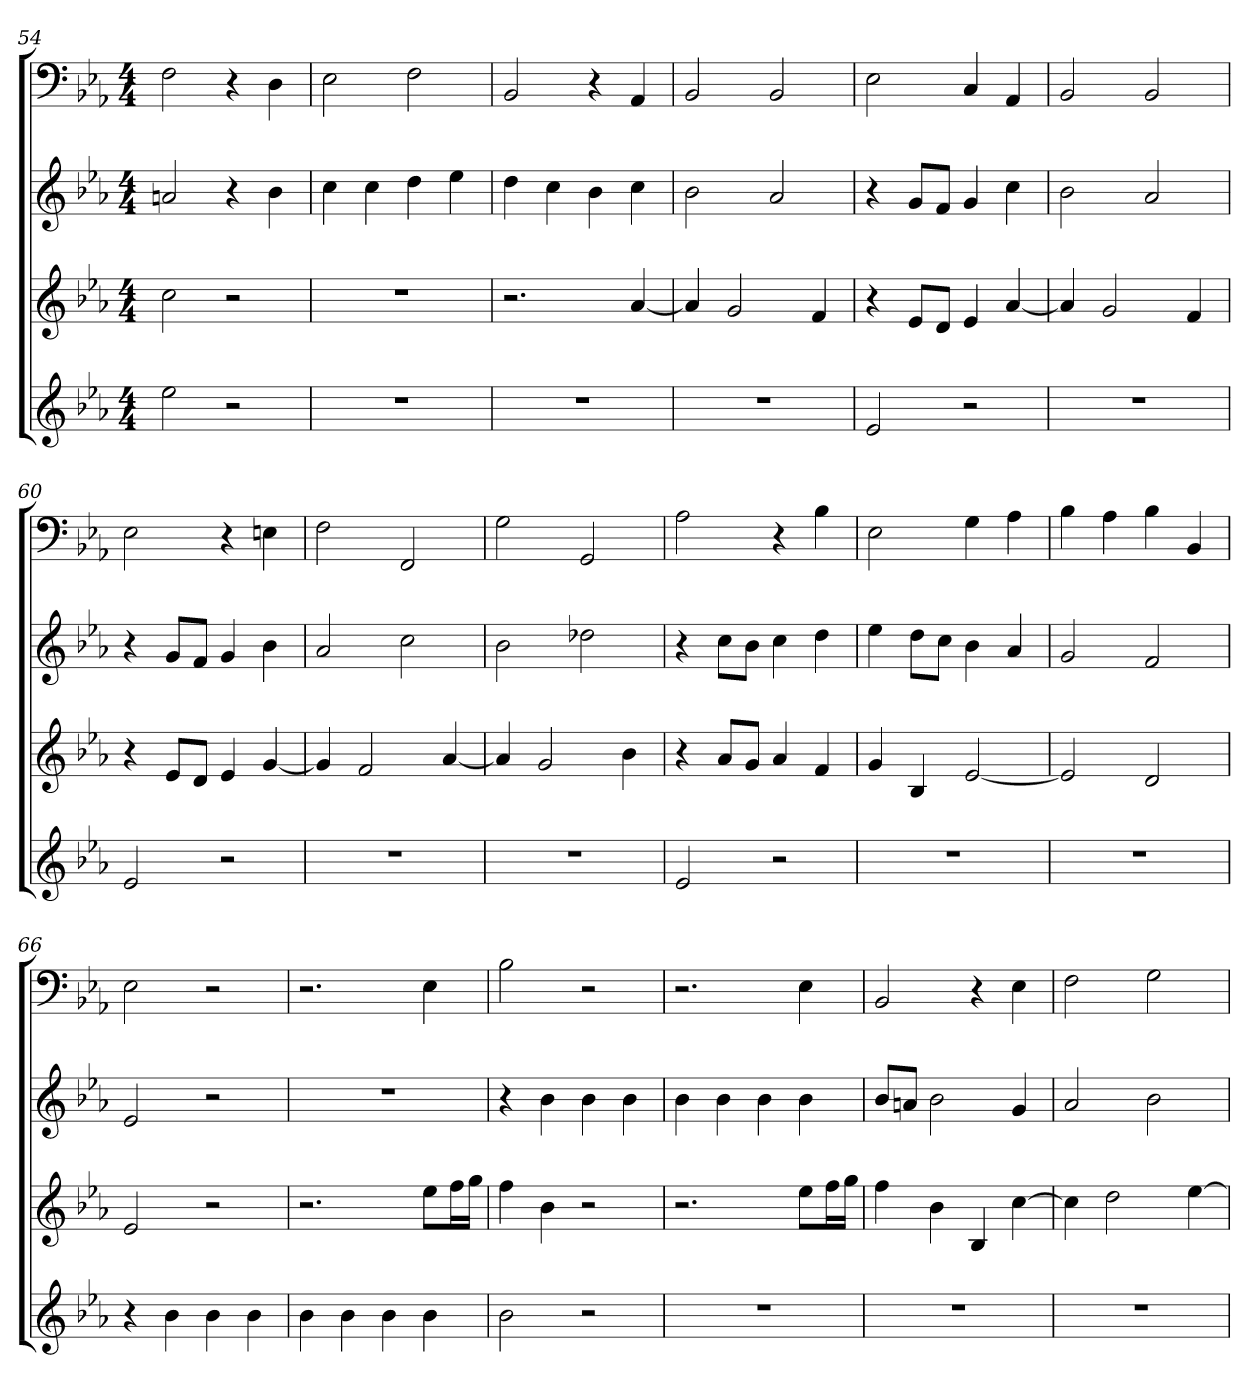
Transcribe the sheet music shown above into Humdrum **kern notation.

**kern	**kern	**kern	**kern
*part4	*part3	*part2	*part1
*staff4	*staff3	*staff2	*staff1
*	*	*	*clefF4
*k[b-e-a-]	*k[b-e-a-]	*k[b-e-a-]	*k[b-e-a-]
*E-:	*E-:	*E-:	*E-:
*M4/4	*M4/4	*M4/4	*M4/4
=54	=54	=54	=54
2ee-	2cc	2an	2F
2r	2r	4r	4r
.	.	4b-	4D
=55	=55	=55	=55
1r	1r	4cc	2E-
.	.	4cc	.
.	.	4dd	2F
.	.	4ee-	.
=56	=56	=56	=56
1r	2.r	4dd	2BB-
.	.	4cc	.
.	.	4b-	4r
.	[4a-	4cc	4AA-
=57	=57	=57	=57
1r	4a-]	2b-	2BB-
.	2g	.	.
.	.	2a-	2BB-
.	4f	.	.
=58	=58	=58	=58
2e-	4r	4r	2E-
.	8e-L	8gL	.
.	8dJ	8fJ	.
2r	4e-	4g	4C
.	[4a-	4cc	4AA-
=59	=59	=59	=59
1r	4a-]	2b-	2BB-
.	2g	.	.
.	.	2a-	2BB-
.	4f	.	.
=60	=60	=60	=60
2e-	4r	4r	2E-
.	8e-L	8gL	.
.	8dJ	8fJ	.
2r	4e-	4g	4r
.	[4g	4b-	4En
=61	=61	=61	=61
1r	4g]	2a-	2F
.	2f	.	.
.	.	2cc	2FF
.	[4a-	.	.
=62	=62	=62	=62
1r	4a-]	2b-	2G
.	2g	.	.
.	.	2dd-X	2GG
.	4b-	.	.
=63	=63	=63	=63
2e-	4r	4r	2A-
.	8a-L	8ccL	.
.	8gJ	8b-J	.
2r	4a-	4cc	4r
.	4f	4dd	4B-
=64	=64	=64	=64
1r	4g	4ee-	2E-
.	4B-	8ddL	.
.	.	8ccJ	.
.	[2e-	4b-	4G
.	.	4a-	4A-
=65	=65	=65	=65
1r	2e-]	2g	4B-
.	.	.	4A-
.	2d	2f	4B-
.	.	.	4BB-
=66	=66	=66	=66
4r	2e-	2e-	2E-
4b-	.	.	.
4b-	2r	2r	2r
4b-	.	.	.
=67	=67	=67	=67
4b-	2.r	1r	2.r
4b-	.	.	.
4b-	.	.	.
4b-	8ee-L	.	4E-
.	16ffL	.	.
.	16ggJJ	.	.
=68	=68	=68	=68
2b-	4ff	4r	2B-
.	4b-	4b-	.
2r	2r	4b-	2r
.	.	4b-	.
=69	=69	=69	=69
1r	2.r	4b-	2.r
.	.	4b-	.
.	.	4b-	.
.	8ee-L	4b-	4E-
.	16ffL	.	.
.	16ggJJ	.	.
=70	=70	=70	=70
1r	4ff	8b-L	2BB-
.	.	8anJ	.
.	4b-	2b-	.
.	4B-	.	4r
.	[4cc	4g	4E-
=71	=71	=71	=71
1r	4cc]	2a-	2F
.	2dd	.	.
.	.	2b-	2G
.	[4ee-	.	.
=	=	=	=
*-	*-	*-	*-
